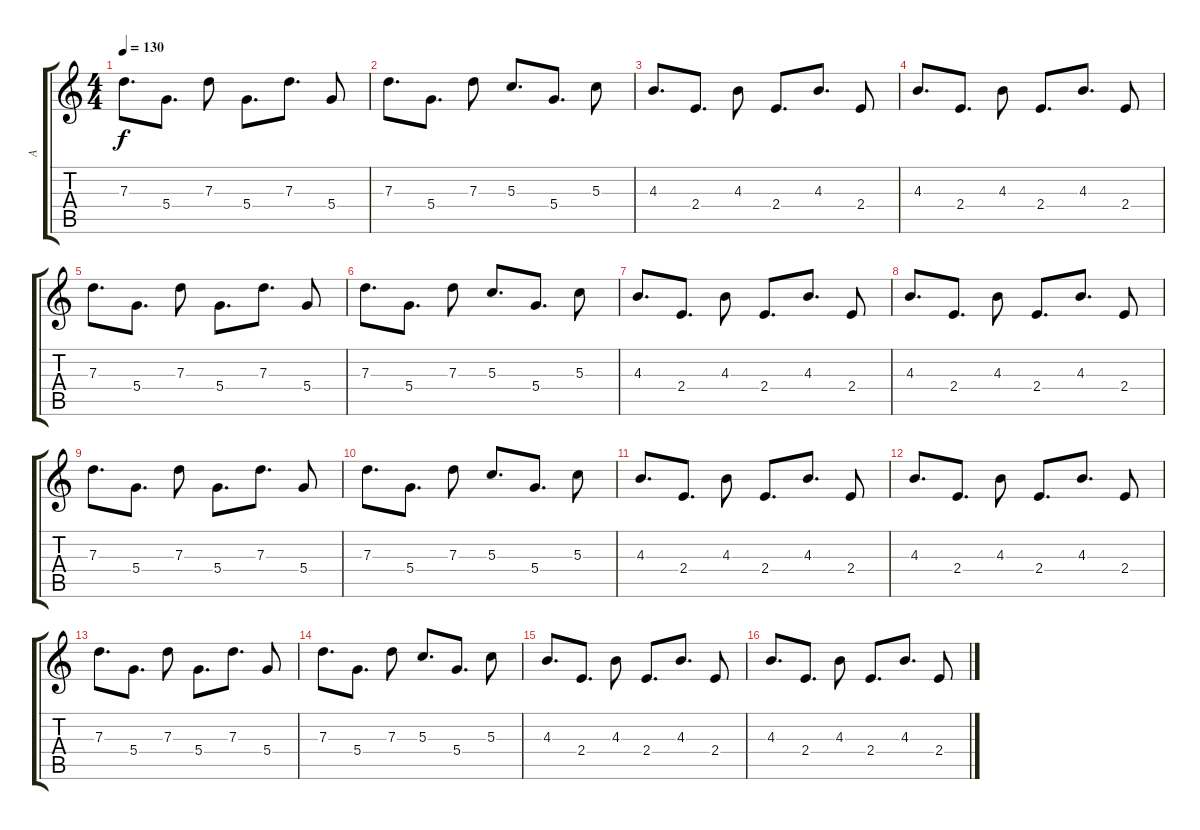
\track ("A" "A") {instrument electricguitarjazz}
\staff {score tabs}
\tuning (E4 B3 G3 D3 A2 E2) {hide}
\ts (4 4)
\tempo 130
\clef g2
\ks c
7.3.8{d dy f} 5.4.8{d} 7.3.8 5.4.8{d} 7.3.8{d} 5.4.8 |
7.3.8{d} 5.4.8{d} 7.3.8 5.3.8{d} 5.4.8{d} 5.3.8 |
4.3.8{d} 2.4.8{d} 4.3.8 2.4.8{d} 4.3.8{d} 2.4.8 |
4.3.8{d} 2.4.8{d} 4.3.8 2.4.8{d} 4.3.8{d} 2.4.8 |
7.3.8{d} 5.4.8{d} 7.3.8 5.4.8{d} 7.3.8{d} 5.4.8 |
7.3.8{d} 5.4.8{d} 7.3.8 5.3.8{d} 5.4.8{d} 5.3.8 |
4.3.8{d} 2.4.8{d} 4.3.8 2.4.8{d} 4.3.8{d} 2.4.8 |
4.3.8{d} 2.4.8{d} 4.3.8 2.4.8{d} 4.3.8{d} 2.4.8 |
7.3.8{d} 5.4.8{d} 7.3.8 5.4.8{d} 7.3.8{d} 5.4.8 |
7.3.8{d} 5.4.8{d} 7.3.8 5.3.8{d} 5.4.8{d} 5.3.8 |
4.3.8{d} 2.4.8{d} 4.3.8 2.4.8{d} 4.3.8{d} 2.4.8 |
4.3.8{d} 2.4.8{d} 4.3.8 2.4.8{d} 4.3.8{d} 2.4.8 |
7.3.8{d} 5.4.8{d} 7.3.8 5.4.8{d} 7.3.8{d} 5.4.8 |
7.3.8{d} 5.4.8{d} 7.3.8 5.3.8{d} 5.4.8{d} 5.3.8 |
4.3.8{d} 2.4.8{d} 4.3.8 2.4.8{d} 4.3.8{d} 2.4.8 |
4.3.8{d} 2.4.8{d} 4.3.8 2.4.8{d} 4.3.8{d} 2.4.8
